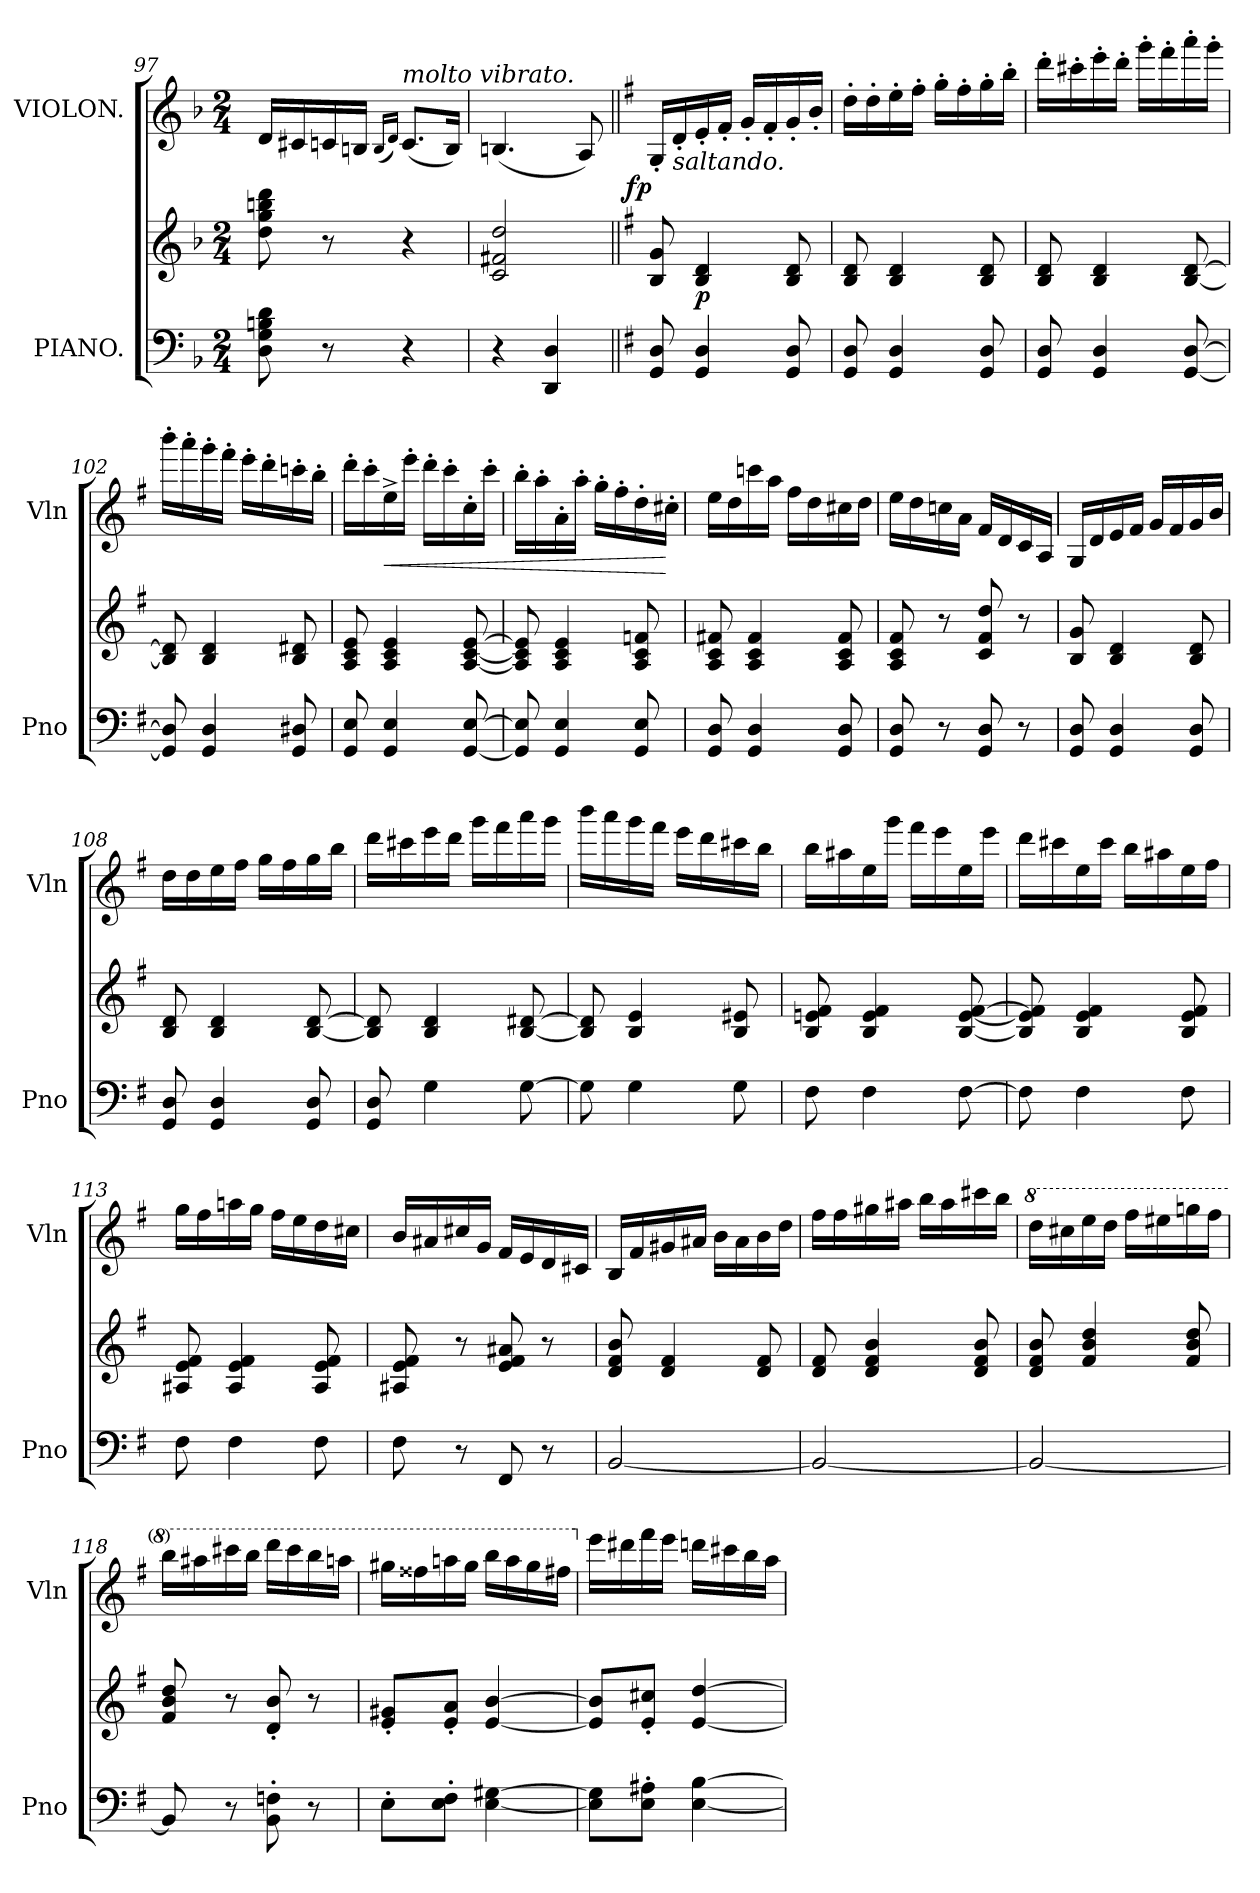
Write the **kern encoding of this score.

**kern	**kern	**dynam	**kern	**dynam
*part2	*part2	*part2	*part1	*part1
*staff3	*staff2	*staff2/3	*staff1	*staff1
*I"PIANO.	*	*	*I"VIOLON.	*
*I'Pno	*	*	*I'Vln	*
*clefF4	*clefG2	*	*clefG2	*
*k[b-]	*k[b-]	*	*k[b-]	*
*d:	*d:	*	*d:	*
*M2/4	*M2/4	*	*M2/4	*
=97	=97	=97	=97	=97
8D\ 8G\ 8Bn\ 8d\	8dd\ 8gg\ 8bbn\ 8ddd\	.	16d/LL	.
.	.	.	16c#X/	.
8r	8r	.	16cn/	.
.	.	.	16Bn/JJ	.
.	.	.	(16qqB/LL	.
.	.	.	16qqd/JJ)	.
!	!	!	!LO:TX:a:i:t=molto vibrato.	!
4r	4r	.	(8.c/L	.
.	.	.	16B/Jk)	.
=98	=98	=98	=98	=98
4r	2c/ 2f#X/ 2dd/	.	(4.Bn/	.
4DD/ 4D/	.	.	.	.
.	.	.	8A/)	.
=99||	=99||	=99||	=99||	=99||
*k[f#]	*k[f#]	*	*k[f#]	*
*G:	*G:	*	*G:	*
!	!	!	!	!LO:DY:rj
8GG/ 8D/	8B/ 8g/	.	16G'/LL	fp
!	!	!	!LO:TX:b:i:t=saltando.	!
.	.	.	16d'/	.
4GG/ 4D/	4B/ 4d/	p	16e'/	.
.	.	.	16f#'/JJ	.
.	.	.	16g'/LL	.
.	.	.	16f#'/	.
8GG/ 8D/	8B/ 8d/	.	16g'/	.
.	.	.	16b'/JJ	.
=100	=100	=100	=100	=100
8GG/ 8D/	8B/ 8d/	.	16dd'\LL	.
.	.	.	16dd'\	.
4GG/ 4D/	4B/ 4d/	.	16ee'\	.
.	.	.	16ff#'\JJ	.
.	.	.	16gg'\LL	.
.	.	.	16ff#'\	.
8GG/ 8D/	8B/ 8d/	.	16gg'\	.
.	.	.	16bb'\JJ	.
=101	=101	=101	=101	=101
8GG/ 8D/	8B/ 8d/	.	16ddd'\LL	.
.	.	.	16ccc#X'\	.
4GG/ 4D/	4B/ 4d/	.	16eee'\	.
.	.	.	16ddd'\JJ	.
.	.	.	16ggg'\LL	.
.	.	.	16fff#'\	.
[8GG/ [8D/	[8B/ [8d/	.	16aaa'\	.
.	.	.	16ggg'\JJ	.
=102	=102	=102	=102	=102
8GG]/ 8D]/	8B]/ 8d]/	.	16bbb'\LL	.
.	.	.	16aaa'\	.
4GG/ 4D/	4B/ 4d/	.	16ggg'\	.
.	.	.	16fff#'\JJ	.
.	.	.	16eee'\LL	.
.	.	.	16ddd'\	.
8GG/ 8D#X/	8B/ 8d#X/	.	16cccn'\	.
.	.	.	16bb'\JJ	.
=103	=103	=103	=103	=103
8GG/ 8E/	8A/ 8c/ 8e/	.	16ddd'\LL	.
.	.	.	16ccc'\	.
!	!	!	!	!LO:HP:b
4GG/ 4E/	4A/ 4c/ 4e/	.	16ee^\	<
.	.	.	16eee'\JJ	.
.	.	.	16ddd'\LL	.
.	.	.	16ccc'\	.
[8GG/ [8E/	[8A/ [8c/ [8e/	.	16cc'\	.
.	.	.	16ccc'\JJ	.
=104	=104	=104	=104	=104
8GG]/ 8E]/	8A]/ 8c]/ 8e]/	.	16bb'\LL	.
.	.	.	16aa'\	.
4GG/ 4E/	4A/ 4c/ 4e/	.	16a'\	.
.	.	.	16aa'\JJ	.
.	.	.	16gg'\LL	.
.	.	.	16ff#'\	.
8GG/ 8E/	8A/ 8c/ 8fn/	.	16dd'\	.
.	.	.	16cc#X'\JJ	[
=105	=105	=105	=105	=105
8GG/ 8D/	8A/ 8c/ 8f#X/	.	16ee\LL	.
.	.	.	16dd\	.
4GG/ 4D/	4A/ 4c/ 4f#/	.	16cccn\	.
.	.	.	16aa\JJ	.
.	.	.	16ff#\LL	.
.	.	.	16dd\	.
8GG/ 8D/	8A/ 8c/ 8f#/	.	16cc#X\	.
.	.	.	16dd\JJ	.
=106	=106	=106	=106	=106
8GG/ 8D/	8A/ 8c/ 8f#/	.	16ee\LL	.
.	.	.	16dd\	.
8r	8r	.	16ccn\	.
.	.	.	16a\JJ	.
8GG/ 8D/	8c/ 8f#/ 8dd/	.	16f#/LL	.
.	.	.	16d/	.
8r	8r	.	16c/	.
.	.	.	16A/JJ	.
=107	=107	=107	=107	=107
8GG/ 8D/	8B/ 8g/	.	16G/LL	.
.	.	.	16d/	.
4GG/ 4D/	4B/ 4d/	.	16e/	.
.	.	.	16f#/JJ	.
.	.	.	16g/LL	.
.	.	.	16f#/	.
8GG/ 8D/	8B/ 8d/	.	16g/	.
.	.	.	16b/JJ	.
=108	=108	=108	=108	=108
8GG/ 8D/	8B/ 8d/	.	16dd\LL	.
.	.	.	16dd\	.
4GG/ 4D/	4B/ 4d/	.	16ee\	.
.	.	.	16ff#\JJ	.
.	.	.	16gg\LL	.
.	.	.	16ff#\	.
8GG/ 8D/	[8B/ [8d/	.	16gg\	.
.	.	.	16bb\JJ	.
=109	=109	=109	=109	=109
8GG/ 8D/	8B]/ 8d]/	.	16ddd\LL	.
.	.	.	16ccc#X\	.
4G\	4B/ 4d/	.	16eee\	.
.	.	.	16ddd\JJ	.
.	.	.	16ggg\LL	.
.	.	.	16fff#\	.
[8G\	[8B/ [8d#X/	.	16aaa\	.
.	.	.	16ggg\JJ	.
=110	=110	=110	=110	=110
8G\]	8B]/ 8d#]/	.	16bbb\LL	.
.	.	.	16aaa\	.
4G\	4B/ 4e/	.	16ggg\	.
.	.	.	16fff#\JJ	.
.	.	.	16eee\LL	.
.	.	.	16ddd\	.
8G\	8B/ 8e#X/	.	16ccc#X\	.
.	.	.	16bb\JJ	.
=111	=111	=111	=111	=111
8F#\	8B/ 8en/ 8f#/	.	16bb\LL	.
.	.	.	16aa#X\	.
4F#\	4B/ 4e/ 4f#/	.	16ee\	.
.	.	.	16ggg\JJ	.
.	.	.	16fff#\LL	.
.	.	.	16eee\	.
[8F#\	[8B/ [8e/ [8f#/	.	16ee\	.
.	.	.	16eee\JJ	.
=112	=112	=112	=112	=112
8F#\]	8B]/ 8e]/ 8f#]/	.	16ddd\LL	.
.	.	.	16ccc#X\	.
4F#\	4B/ 4e/ 4f#/	.	16ee\	.
.	.	.	16ccc#\JJ	.
.	.	.	16bb\LL	.
.	.	.	16aa#X\	.
8F#\	8B/ 8e/ 8f#/	.	16ee\	.
.	.	.	16ff#\JJ	.
=113	=113	=113	=113	=113
8F#\	8A#X/ 8e/ 8f#/	.	16gg\LL	.
.	.	.	16ff#\	.
4F#\	4A#/ 4e/ 4f#/	.	16aan\	.
.	.	.	16gg\JJ	.
.	.	.	16ff#\LL	.
.	.	.	16ee\	.
8F#\	8A#/ 8e/ 8f#/	.	16dd\	.
.	.	.	16cc#X\JJ	.
=114	=114	=114	=114	=114
8F#\	8A#X/ 8e/ 8f#/	.	16b/LL	.
.	.	.	16a#X/	.
8r	8r	.	16cc#X/	.
.	.	.	16g/JJ	.
8FF#/	8e/ 8f#/ 8a#X/	.	16f#/LL	.
.	.	.	16e/	.
8r	8r	.	16d/	.
.	.	.	16c#X/JJ	.
=115	=115	=115	=115	=115
[2BB/	8d/ 8f#/ 8b/	.	16B/LL	.
.	.	.	16f#/	.
.	4d/ 4f#/	.	16g#X/	.
.	.	.	16a#X/JJ	.
.	.	.	16b\LL	.
.	.	.	16a#\	.
.	8d/ 8f#/	.	16b\	.
.	.	.	16dd\JJ	.
=116	=116	=116	=116	=116
2BB/_	8d/ 8f#/	.	16ff#\LL	.
.	.	.	16ff#\	.
.	4d/ 4f#/ 4b/	.	16gg#X\	.
.	.	.	16aa#X\JJ	.
.	.	.	16bb\LL	.
.	.	.	16aa#\	.
.	8d/ 8f#/ 8b/	.	16ccc#X\	.
.	.	.	16bb\JJ	.
=117	=117	=117	=117	=117
*	*	*	*8va	*
2BB/_	8d/ 8f#/ 8b/	.	16ddd\LL	.
.	.	.	16ccc#X\	.
.	4f#/ 4b/ 4dd/	.	16eee\	.
.	.	.	16ddd\JJ	.
.	.	.	16fff#\LL	.
.	.	.	16eee#X\	.
.	8f#/ 8b/ 8dd/	.	16gggn\	.
.	.	.	16fff#\JJ	.
=118	=118	=118	=118	=118
8BB/]	8f#/ 8b/ 8dd/	.	16bbb\LL	.
.	.	.	16aaa#X\	.
8r	8r	.	16cccc#X\	.
.	.	.	16bbb\JJ	.
8BB'\ 8Fn'\	8d'/ 8b'/	.	16dddd\LL	.
.	.	.	16cccc#\	.
8r	8r	.	16bbb\	.
.	.	.	16aaan\JJ	.
=119	=119	=119	=119	=119
8E'\L	8e'/ 8g#X'/L	.	16ggg#X\LL	.
.	.	.	16fff##X\	.
8E'\ 8F#'\J	8e'/ 8a'/J	.	16aaan\	.
.	.	.	16ggg#\JJ	.
[4E\ [4G#X\	[4e/ [4b/	.	16bbb\LL	.
.	.	.	16aaa\	.
.	.	.	16ggg#\	.
.	.	.	16fff#X\JJ	.
=120	=120	=120	=120	=120
*	*	*	*X8va	*
8E]\ 8G#]\L	8e]/ 8b]/L	.	16eee\LL	.
.	.	.	16ddd#X\	.
8E'\ 8A#X'\J	8e'/ 8cc#X'/J	.	16fff#\	.
.	.	.	16eee\JJ	.
[4E\ [4B\	[4e/ [4dd/	.	16dddn\LL	.
.	.	.	16ccc#X\	.
.	.	.	16bb\	.
.	.	.	16aa\JJ	.
=	=	=	=	=
*-	*-	*-	*-	*-
